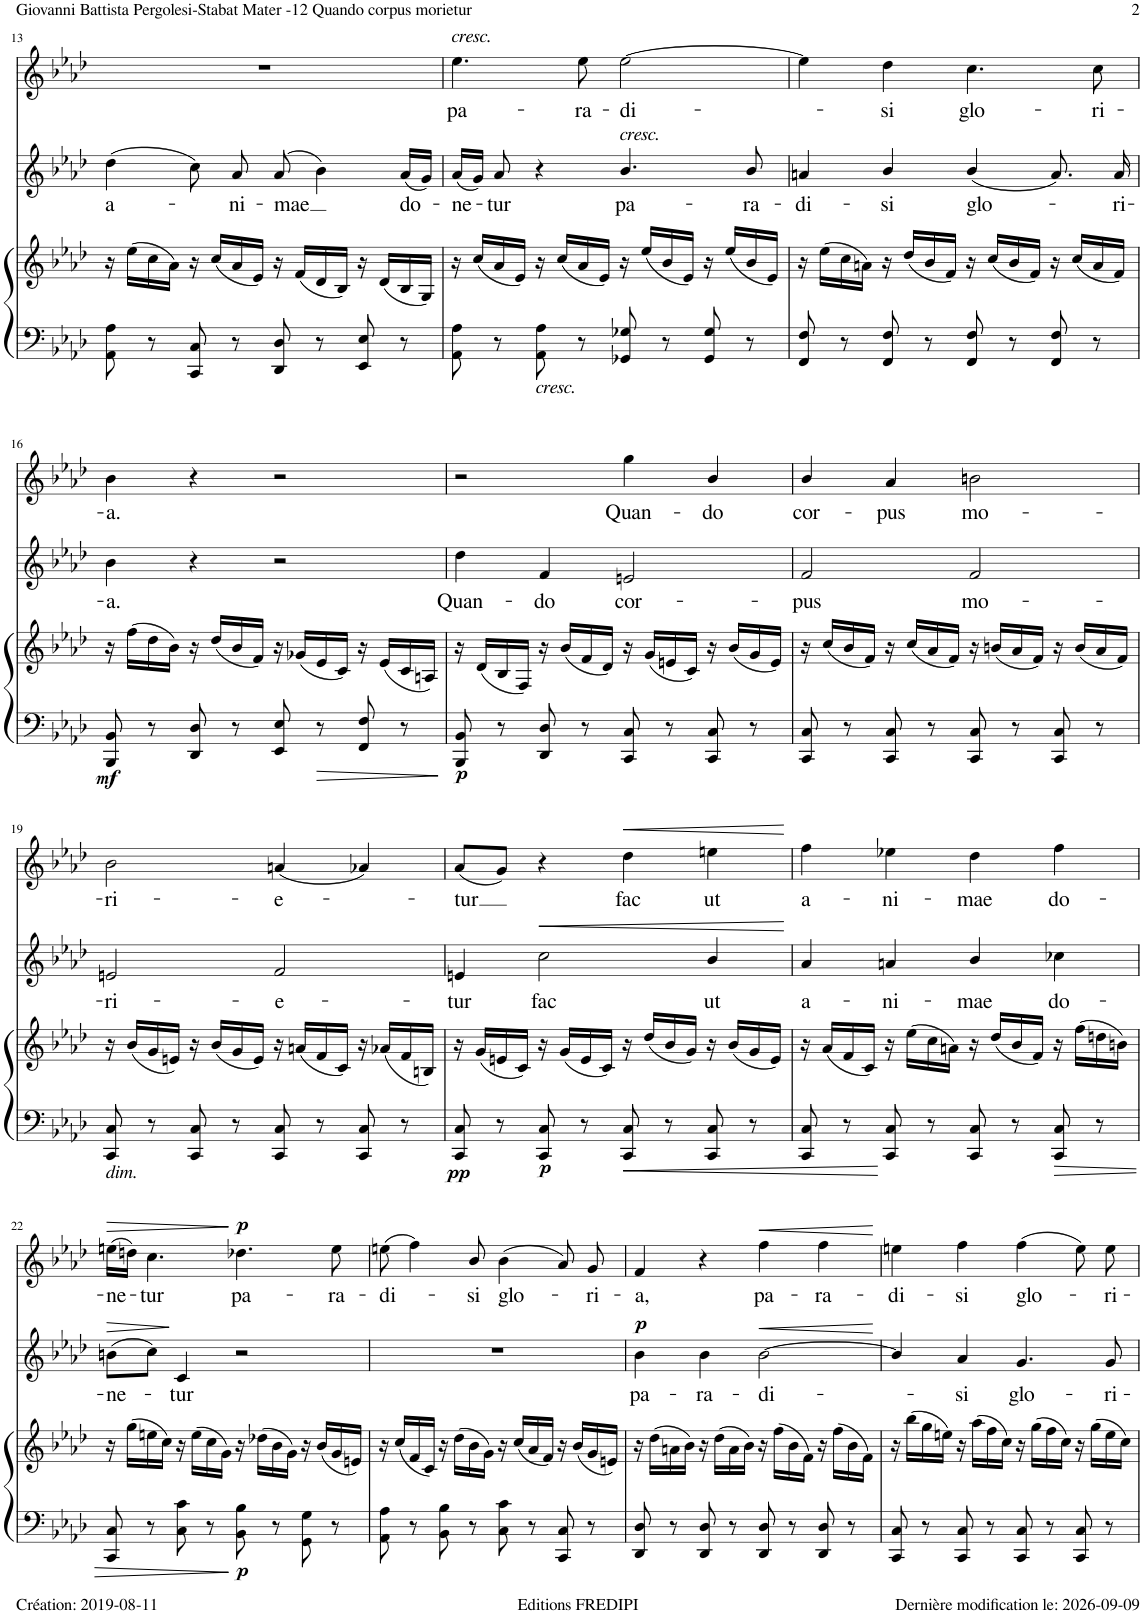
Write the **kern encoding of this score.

**kern	**kern	**dynam	**kern	**text	**dynam	**kern	**text	**dynam
*part3	*part3	*part3	*part2	*part2	*part2	*part1	*part1	*part1
*staff4	*staff3	*staff3/4	*staff2	*staff2	*staff2	*staff1	*staff1	*staff1
*I"Violino I/II Viola Violoncello Contrabasso e organo	*	*	*I"Alti	*	*	*I"Soprani	*	*
!!LO:PB:g=z
*clefF4	*clefG2	*	*clefG2	*	*	*clefG2	*	*
*k[b-e-a-d-]	*k[b-e-a-d-]	*	*k[b-e-a-d-]	*	*	*k[b-e-a-d-]	*	*
*M4/4	*M4/4	*	*M4/4	*	*	*M4/4	*	*
*met(c)	*met(c)	*	*met(c)	*	*	*met(c)	*	*
=13	=13	=13	=13	=13	=13	=13	=13	=13
!	!	!	!	!LO:LY:b	!	!	!	!
8AA-\ 8A-\	16r	.	(>4dd-\	a-	.	1r	.	.
.	(>16ee-\LL	.	.	.	.	.	.	.
8r	16cc\	.	.	.	.	.	.	.
.	16a-\JJ)	.	.	.	.	.	.	.
8CC/ 8C/	16r	.	8cc\)	.	.	.	.	.
.	(<16cc/LL	.	.	.	.	.	.	.
!	!	!	!	!LO:LY:b	!	!	!	!
8r	16a-/	.	8a-/	-ni-	.	.	.	.
.	16e-/JJ)	.	.	.	.	.	.	.
!	!	!	!	!LO:LY:b	!	!	!	!
8DD-/ 8D-/	16r	.	(>8a-/	-mae	.	.	.	.
.	(<16f/LL	.	.	.	.	.	.	.
8r	16d-/	.	4b-\)	.	.	.	.	.
.	16B-/JJ)	.	.	.	.	.	.	.
8EE-/ 8E-/	16r	.	.	.	.	.	.	.
.	(<16d-/LL	.	.	.	.	.	.	.
!	!	!	!	!LO:LY:b	!	!	!	!
8r	16B-/	.	(<16a-/LL	do-	.	.	.	.
.	16G/JJ)	.	16g/JJ)	.	.	.	.	.
=14	=14	=14	=14	=14	=14	=14	=14	=14
!	!	!	!	!	!	!LO:TX:a:i:t=cresc.	!	!
!	!	!	!	!LO:LY:b	!	!	!LO:LY:b	!
8AA-\ 8A-\	16r	.	(<16a-/LL	-ne-	.	4.ee-\	pa-	.
.	(<16cc/LL	.	16g/JJ)	.	.	.	.	.
!	!	!	!	!LO:LY:b	!	!	!	!
8r	16a-/	.	8a-/	-tur	.	.	.	.
.	16e-/JJ)	.	.	.	.	.	.	.
!LO:TX:b:i:t=cresc.	!	!	!	!	!	!	!	!
8AA-\ 8A-\	16r	.	4r	.	.	.	.	.
.	(<16cc/LL	.	.	.	.	.	.	.
!	!	!	!	!	!	!	!LO:LY:b	!
8r	16a-/	.	.	.	.	8ee-\	-ra-	.
.	16e-/JJ)	.	.	.	.	.	.	.
!	!	!	!LO:TX:a:i:t=cresc.	!	!	!	!	!
!	!	!	!	!LO:LY:b	!	!	!LO:LY:b	!
8GG-X/ 8G-X/	16r	.	4.b-/	pa-	.	[>2ee-\	-di-	.
.	(<16ee-/LL	.	.	.	.	.	.	.
8r	16b-/	.	.	.	.	.	.	.
.	16e-/JJ)	.	.	.	.	.	.	.
8GG-/ 8G-/	16r	.	.	.	.	.	.	.
.	(<16ee-/LL	.	.	.	.	.	.	.
!	!	!	!	!LO:LY:b	!	!	!	!
8r	16b-/	.	8b-/	-ra-	.	.	.	.
.	16e-/JJ)	.	.	.	.	.	.	.
=15	=15	=15	=15	=15	=15	=15	=15	=15
!	!	!	!	!LO:LY:b	!	!	!	!
8FF/ 8F/	16r	.	4an/	-di-	.	4ee-\]	.	.
.	(>16ee-\LL	.	.	.	.	.	.	.
8r	16cc\	.	.	.	.	.	.	.
.	16an\JJ)	.	.	.	.	.	.	.
!	!	!	!	!LO:LY:b	!	!	!LO:LY:b	!
8FF/ 8F/	16r	.	4b-/	-si	.	4dd-\	-si	.
.	(<16dd-/LL	.	.	.	.	.	.	.
8r	16b-/	.	.	.	.	.	.	.
.	16f/JJ)	.	.	.	.	.	.	.
!	!	!	!	!LO:LY:b	!	!	!LO:LY:b	!
8FF/ 8F/	16r	.	(<4b-/	glo-	.	4.cc\	glo-	.
.	(<16cc/LL	.	.	.	.	.	.	.
8r	16b-/	.	.	.	.	.	.	.
.	16f/JJ)	.	.	.	.	.	.	.
8FF/ 8F/	16r	.	8.a/)	.	.	.	.	.
.	(<16cc/LL	.	.	.	.	.	.	.
!	!	!	!	!	!	!	!LO:LY:b	!
8r	16a/	.	.	.	.	8cc\	-ri-	.
!	!	!	!	!LO:LY:b	!	!	!	!
.	16f/JJ)	.	16a/	-ri-	.	.	.	.
!!LO:LB:g=z
=16	=16	=16	=16	=16	=16	=16	=16	=16
!	!	!LO:DY:b=2	!	!LO:LY:b	!	!	!LO:LY:b	!
8BBB-/ 8BB-/	16r	mf	4b-\	-a.	.	4b-\	-a.	.
.	(>16ff\LL	.	.	.	.	.	.	.
8r	16dd-\	.	.	.	.	.	.	.
.	16b-\JJ)	.	.	.	.	.	.	.
8DD-/ 8D-/	16r	.	4r	.	.	4r	.	.
.	(<16dd-/LL	.	.	.	.	.	.	.
8r	16b-/	.	.	.	.	.	.	.
.	16f/JJ)	.	.	.	.	.	.	.
8EE-/ 8E-/	16r	.	2r	.	.	2r	.	.
.	(<16g-X/LL	.	.	.	.	.	.	.
8r	16e-/	.	.	.	.	.	.	.
.	16c/JJ)	.	.	.	.	.	.	.
8FF/ 8F/	16r	.	.	.	.	.	.	.
.	(<16e-/LL	.	.	.	.	.	.	.
8r	16c/	.	.	.	.	.	.	.
.	16An/JJ)	.	.	.	.	.	.	.
=17	=17	=17	=17	=17	=17	=17	=17	=17
!	!	!LO:DY:b=2	!	!LO:LY:b	!	!	!	!
8BBB-/ 8BB-/	16r	p	4dd-\	Quan-	.	2r	.	.
.	(<16d-/LL	.	.	.	.	.	.	.
8r	16B-/	.	.	.	.	.	.	.
.	16F/JJ)	.	.	.	.	.	.	.
!	!	!	!	!LO:LY:b	!	!	!	!
8DD-/ 8D-/	16r	.	4f/	-do	.	.	.	.
.	(<16b-/LL	.	.	.	.	.	.	.
8r	16f/	.	.	.	.	.	.	.
.	16d-/JJ)	.	.	.	.	.	.	.
!	!	!	!	!LO:LY:b	!	!	!LO:LY:b	!
8CC/ 8C/	16r	.	2en/	cor-	.	4gg\	Quan-	.
.	(<16g/LL	.	.	.	.	.	.	.
8r	16en/	.	.	.	.	.	.	.
.	16c/JJ)	.	.	.	.	.	.	.
!	!	!	!	!	!	!	!LO:LY:b	!
8CC/ 8C/	16r	.	.	.	.	4b-/	-do	.
.	(<16b-/LL	.	.	.	.	.	.	.
8r	16g/	.	.	.	.	.	.	.
.	16e/JJ)	.	.	.	.	.	.	.
=18	=18	=18	=18	=18	=18	=18	=18	=18
!	!	!	!	!LO:LY:b	!	!	!LO:LY:b	!
8CC/ 8C/	16r	.	2f/	-pus	.	4b-/	cor-	.
.	(<16cc/LL	.	.	.	.	.	.	.
8r	16b-/	.	.	.	.	.	.	.
.	16f/JJ)	.	.	.	.	.	.	.
!	!	!	!	!	!	!	!LO:LY:b	!
8CC/ 8C/	16r	.	.	.	.	4a-/	-pus	.
.	(<16cc/LL	.	.	.	.	.	.	.
8r	16a-/	.	.	.	.	.	.	.
.	16f/JJ)	.	.	.	.	.	.	.
!	!	!	!	!LO:LY:b	!	!	!LO:LY:b	!
8CC/ 8C/	16r	.	2f/	mo-	.	2bn\	mo-	.
.	(<16bn/LL	.	.	.	.	.	.	.
8r	16a-/	.	.	.	.	.	.	.
.	16f/JJ)	.	.	.	.	.	.	.
8CC/ 8C/	16r	.	.	.	.	.	.	.
.	(<16b/LL	.	.	.	.	.	.	.
8r	16a-/	.	.	.	.	.	.	.
.	16f/JJ)	.	.	.	.	.	.	.
!!LO:LB:g=z
=19	=19	=19	=19	=19	=19	=19	=19	=19
!LO:TX:b:i:t=dim.	!	!	!	!	!	!	!	!
!	!	!	!	!LO:LY:b	!	!	!LO:LY:b	!
8CC/ 8C/	16r	.	2en/	-ri-	.	2b-\	-ri-	.
.	(<16b-/LL	.	.	.	.	.	.	.
8r	16g/	.	.	.	.	.	.	.
.	16en/JJ)	.	.	.	.	.	.	.
8CC/ 8C/	16r	.	.	.	.	.	.	.
.	(<16b-/LL	.	.	.	.	.	.	.
8r	16g/	.	.	.	.	.	.	.
.	16e/JJ)	.	.	.	.	.	.	.
!	!	!	!	!LO:LY:b	!	!	!LO:LY:b	!
8CC/ 8C/	16r	.	2f/	-e-	.	(<4an/	-e-	.
.	(<16an/LL	.	.	.	.	.	.	.
8r	16f/	.	.	.	.	.	.	.
.	16c/JJ)	.	.	.	.	.	.	.
8CC/ 8C/	16r	.	.	.	.	4a-X/)	.	.
.	(<16a-X/LL	.	.	.	.	.	.	.
8r	16f/	.	.	.	.	.	.	.
.	16Bn/JJ)	.	.	.	.	.	.	.
=20	=20	=20	=20	=20	=20	=20	=20	=20
!	!	!LO:DY:b=2	!	!LO:LY:b	!	!	!LO:LY:b	!
8CC/ 8C/	16r	pp	4en/	-tur	.	(<8a-/L	-tur	.
.	(<16g/LL	.	.	.	.	.	.	.
8r	16en/	.	.	.	.	8g/J)	.	.
.	16c/JJ)	.	.	.	.	.	.	.
!	!	!LO:DY:b=2	!	!LO:LY:b	!LO:HP:b	!	!	!
8CC/ 8C/	16r	p	2cc\	fac	<	4r	.	.
.	(<16g/LL	.	.	.	.	.	.	.
8r	16e/	.	.	.	.	.	.	.
.	16c/JJ)	.	.	.	.	.	.	.
!	!	!	!	!	!	!	!LO:LY:b	!LO:HP:b
8CC/ 8C/	16r	.	.	.	.	4dd-\	fac	<
.	(<16dd-/LL	.	.	.	.	.	.	.
8r	16b-/	.	.	.	.	.	.	.
.	16g/JJ)	.	.	.	.	.	.	.
!	!	!	!	!LO:LY:b	!	!	!LO:LY:b	!
8CC/ 8C/	16r	.	4b-/	ut	.	4een\	ut	.
.	(<16b-/LL	.	.	.	.	.	.	.
8r	16g/	.	.	.	.	.	.	.
.	16e/JJ)	.	.	.	.	.	.	.
.	.	.	.	.	[	.	.	[
=21	=21	=21	=21	=21	=21	=21	=21	=21
!	!	!	!	!LO:LY:b	!	!	!LO:LY:b	!
8CC/ 8C/	16r	.	4a-/	a-	.	4ff\	a-	.
.	(<16a-/LL	.	.	.	.	.	.	.
8r	16f/	.	.	.	.	.	.	.
.	16c/JJ)	.	.	.	.	.	.	.
!	!	!	!	!LO:LY:b	!	!	!LO:LY:b	!
8CC/ 8C/	16r	.	4an/	-ni-	.	4ee-X\	-ni-	.
.	(>16ee-\LL	.	.	.	.	.	.	.
8r	16cc\	.	.	.	.	.	.	.
.	16an\JJ)	.	.	.	.	.	.	.
!	!	!	!	!LO:LY:b	!	!	!LO:LY:b	!
8CC/ 8C/	16r	.	4b-/	-mae	.	4dd-\	-mae	.
.	(<16dd-/LL	.	.	.	.	.	.	.
8r	16b-/	.	.	.	.	.	.	.
.	16f/JJ)	.	.	.	.	.	.	.
!	!	!	!	!LO:LY:b	!	!	!LO:LY:b	!
8CC/ 8C/	16r	.	4cc-X\	do-	.	4ff\	do-	.
.	(>16ff\LL	.	.	.	.	.	.	.
8r	16ddn\	.	.	.	.	.	.	.
.	16bn\JJ)	.	.	.	.	.	.	.
!!LO:LB:g=z
=22	=22	=22	=22	=22	=22	=22	=22	=22
!	!	!	!	!LO:LY:b	!LO:HP:b	!	!LO:LY:b	!LO:HP:b
8CC/ 8C/	16r	.	(>8bn\L	-ne-	>	(>16een\LL	-ne-	>
.	(>16gg\LL	.	.	.	.	16ddn\JJ)	.	.
!	!	!	!	!	!	!	!LO:LY:b	!
8r	16een\	.	8cc\J)	.	.	4.cc\	-tur	.
.	16cc\JJ)	.	.	.	.	.	.	.
!	!	!	!	!LO:LY:b	!	!	!	!
8C\ 8c\	16r	.	4c/	-tur	]	.	.	.
.	(>16ee\LL	.	.	.	.	.	.	.
8r	16cc\	.	.	.	.	.	.	.
.	16g\JJ)	.	.	.	.	.	.	.
!	!	!LO:DY:b=2	!	!	!	!	!LO:LY:b	!LO:DY:n=1:a
8BB-\ 8B-\	16r	p	2r	.	.	4.dd-X\	pa-	] p
.	(>16dd-X\LL	.	.	.	.	.	.	.
8r	16b-\	.	.	.	.	.	.	.
.	16g\JJ)	.	.	.	.	.	.	.
8GG\ 8G\	16r	.	.	.	.	.	.	.
.	(<16b-/LL	.	.	.	.	.	.	.
!	!	!	!	!	!	!	!LO:LY:b	!
8r	16g/	.	.	.	.	8ee\	-ra-	.
.	16en/JJ)	.	.	.	.	.	.	.
=23	=23	=23	=23	=23	=23	=23	=23	=23
!	!	!	!	!	!	!	!LO:LY:b	!
8AA-\ 8A-\	16r	.	1r	.	.	(>8een\	-di-	.
.	(<16cc/LL	.	.	.	.	.	.	.
8r	16f/	.	.	.	.	4ff\)	.	.
.	16c/JJ)	.	.	.	.	.	.	.
8BB-\ 8B-\	16r	.	.	.	.	.	.	.
.	(>16dd-\LL	.	.	.	.	.	.	.
!	!	!	!	!	!	!	!LO:LY:b	!
8r	16b-\	.	.	.	.	8b-/	-si	.
.	16g\JJ)	.	.	.	.	.	.	.
!	!	!	!	!	!	!	!LO:LY:b	!
8C\ 8c\	16r	.	.	.	.	(>4b-\	glo-	.
.	(<16cc/LL	.	.	.	.	.	.	.
8r	16a-/	.	.	.	.	.	.	.
.	16f/JJ)	.	.	.	.	.	.	.
8CC/ 8C/	16r	.	.	.	.	8a-/)	.	.
.	(<16b-/LL	.	.	.	.	.	.	.
!	!	!	!	!	!	!	!LO:LY:b	!
8r	16g/	.	.	.	.	8g/	-ri-	.
.	16en/JJ)	.	.	.	.	.	.	.
=24	=24	=24	=24	=24	=24	=24	=24	=24
!	!	!	!	!LO:LY:b	!LO:DY:a	!	!LO:LY:b	!
8DD-/ 8D-/	16r	.	4b-\	pa-	p	4f/	-a,	.
.	(>16dd-\LL	.	.	.	.	.	.	.
8r	16an\	.	.	.	.	.	.	.
.	16b-\JJ)	.	.	.	.	.	.	.
!	!	!	!	!LO:LY:b	!	!	!	!
8DD-/ 8D-/	16r	.	4b-\	-ra-	.	4r	.	.
.	(>16dd-\LL	.	.	.	.	.	.	.
8r	16a\	.	.	.	.	.	.	.
.	16b-\JJ)	.	.	.	.	.	.	.
!	!	!	!	!LO:LY:b	!LO:HP:b	!	!LO:LY:b	!LO:HP:b
8DD-/ 8D-/	16r	.	[>2b-\	-di-	<	4ff\	pa-	<
.	(>16ff\LL	.	.	.	.	.	.	.
8r	16b-\	.	.	.	.	.	.	.
.	16f\JJ)	.	.	.	.	.	.	.
!	!	!	!	!	!	!	!LO:LY:b	!
8DD-/ 8D-/	16r	.	.	.	.	4ff\	-ra-	.
.	(>16ff\LL	.	.	.	.	.	.	.
8r	16b-\	.	.	.	.	.	.	.
.	16f\JJ)	.	.	.	.	.	.	.
.	.	.	.	.	[	.	.	[
=25	=25	=25	=25	=25	=25	=25	=25	=25
!	!	!	!	!	!	!	!LO:LY:b	!
8CC/ 8C/	16r	.	4b-/]	.	.	4een\	-di-	.
.	(>16bb-\LL	.	.	.	.	.	.	.
8r	16gg\	.	.	.	.	.	.	.
.	16een\JJ)	.	.	.	.	.	.	.
!	!	!	!	!LO:LY:b	!	!	!LO:LY:b	!
8CC/ 8C/	16r	.	4a-/	-si	.	4ff\	-si	.
.	(>16aa-\LL	.	.	.	.	.	.	.
8r	16ff\	.	.	.	.	.	.	.
.	16cc\JJ)	.	.	.	.	.	.	.
!	!	!	!	!LO:LY:b	!	!	!LO:LY:b	!
8CC/ 8C/	16r	.	4.g/	glo-	.	(>4ff\	glo-	.
.	(>16gg\LL	.	.	.	.	.	.	.
8r	16ff\	.	.	.	.	.	.	.
.	16cc\JJ)	.	.	.	.	.	.	.
8CC/ 8C/	16r	.	.	.	.	8ee\)	.	.
.	(>16gg\LL	.	.	.	.	.	.	.
!	!	!	!	!LO:LY:b	!	!	!LO:LY:b	!
8r	16ee\	.	8g/	-ri-	.	8ee\	-ri-	.
.	16cc\JJ)	.	.	.	.	.	.	.
=	=	=	=	=	=	=	=	=
*-	*-	*-	*-	*-	*-	*-	*-	*-
